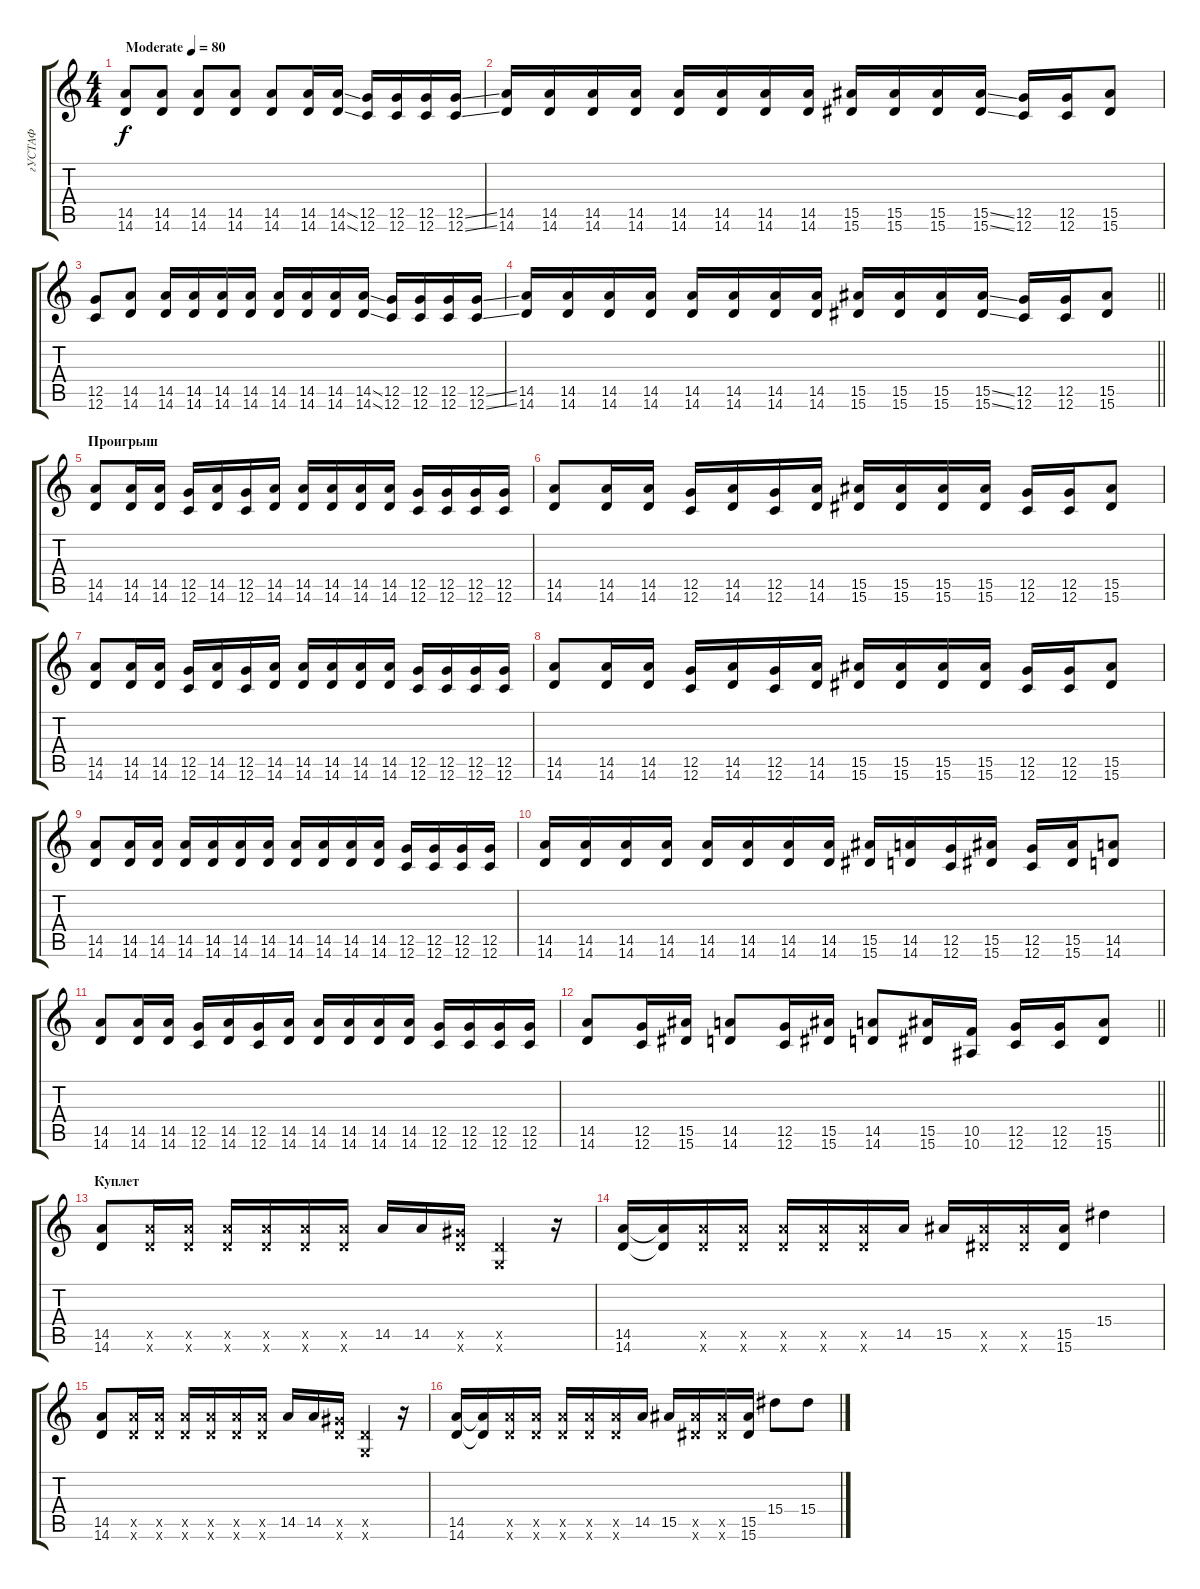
\track ("гУСТАФ" "гУСТАФ") {instrument electricguitarmuted}
\staff {score tabs}
\tuning (D4 A3 F3 C3 G2 C2) {hide}
\ts (4 4)
\tempo (80 "Moderate")
\clef g2
\ks c
(14.5 14.6).8{dy f instrument electricguitarmuted} (14.5 14.6).8 (14.5 14.6).8 (14.5 14.6).8 (14.5 14.6).8 (14.5 14.6).16 (14.5{ss} 14.6{ss}).16 (12.5 12.6).16 (12.5 12.6).16 (12.5 12.6).16 (12.5{ss} 12.6{ss}).16 |
(14.5 14.6).16 (14.5 14.6).16 (14.5 14.6).16 (14.5 14.6).16 (14.5 14.6).16 (14.5 14.6).16 (14.5 14.6).16 (14.5 14.6).16 (15.5 15.6).16 (15.5 15.6).16 (15.5 15.6).16 (15.5{ss} 15.6{ss}).16 (12.5 12.6).16 (12.5 12.6).16 (15.5 15.6).8 |
(12.5 12.6).8 (14.5 14.6).8 (14.5 14.6).16 (14.5 14.6).16 (14.5 14.6).16 (14.5 14.6).16 (14.5 14.6).16 (14.5 14.6).16 (14.5 14.6).16 (14.5{ss} 14.6{ss}).16 (12.5 12.6).16 (12.5 12.6).16 (12.5 12.6).16 (12.5{ss} 12.6{ss}).16 |
\barLineRight lightlight
(14.5 14.6).16 (14.5 14.6).16 (14.5 14.6).16 (14.5 14.6).16 (14.5 14.6).16 (14.5 14.6).16 (14.5 14.6).16 (14.5 14.6).16 (15.5 15.6).16 (15.5 15.6).16 (15.5 15.6).16 (15.5{ss} 15.6{ss}).16 (12.5 12.6).16 (12.5 12.6).16 (15.5 15.6).8 |
\section ("" "Проигрыш")
(14.5 14.6).8{instrument distortionguitar} (14.5 14.6).16 (14.5 14.6).16 (12.5 12.6).16 (14.5 14.6).16 (12.5 12.6).16 (14.5 14.6).16 (14.5 14.6).16 (14.5 14.6).16 (14.5 14.6).16 (14.5 14.6).16 (12.5 12.6).16 (12.5 12.6).16 (12.5 12.6).16 (12.5 12.6).16 |
(14.5 14.6).8 (14.5 14.6).16 (14.5 14.6).16 (12.5 12.6).16 (14.5 14.6).16 (12.5 12.6).16 (14.5 14.6).16 (15.5 15.6).16 (15.5 15.6).16 (15.5 15.6).16 (15.5 15.6).16 (12.5 12.6).16 (12.5 12.6).16 (15.5 15.6).8 |
(14.5 14.6).8 (14.5 14.6).16 (14.5 14.6).16 (12.5 12.6).16 (14.5 14.6).16 (12.5 12.6).16 (14.5 14.6).16 (14.5 14.6).16 (14.5 14.6).16 (14.5 14.6).16 (14.5 14.6).16 (12.5 12.6).16 (12.5 12.6).16 (12.5 12.6).16 (12.5 12.6).16 |
(14.5 14.6).8 (14.5 14.6).16 (14.5 14.6).16 (12.5 12.6).16 (14.5 14.6).16 (12.5 12.6).16 (14.5 14.6).16 (15.5 15.6).16 (15.5 15.6).16 (15.5 15.6).16 (15.5 15.6).16 (12.5 12.6).16 (12.5 12.6).16 (15.5 15.6).8 |
(14.5 14.6).8{instrument distortionguitar} (14.5 14.6).16 (14.5 14.6).16 (14.5 14.6).16 (14.5 14.6).16 (14.5 14.6).16 (14.5 14.6).16 (14.5 14.6).16 (14.5 14.6).16 (14.5 14.6).16 (14.5 14.6).16 (12.5 12.6).16 (12.5 12.6).16 (12.5 12.6).16 (12.5 12.6).16 |
(14.5 14.6).16 (14.5 14.6).16 (14.5 14.6).16 (14.5 14.6).16 (14.5 14.6).16 (14.5 14.6).16 (14.5 14.6).16 (14.5 14.6).16 (15.5 15.6).16 (14.5 14.6).16 (12.5 12.6).16 (15.5 15.6).16 (12.5 12.6).16 (15.5 15.6).16 (14.5 14.6).8 |
(14.5 14.6).8 (14.5 14.6).16 (14.5 14.6).16 (12.5 12.6).16 (14.5 14.6).16 (12.5 12.6).16 (14.5 14.6).16 (14.5 14.6).16 (14.5 14.6).16 (14.5 14.6).16 (14.5 14.6).16 (12.5 12.6).16 (12.5 12.6).16 (12.5 12.6).16 (12.5 12.6).16 |
\barLineRight lightlight
(14.5 14.6).8 (12.5 12.6).16 (15.5 15.6).16 (14.5 14.6).8 (12.5 12.6).16 (15.5 15.6).16 (14.5 14.6).8 (15.5 15.6).16 (10.5 10.6).16 (12.5 12.6).16 (12.5 12.6).16 (15.5 15.6).8 |
\section ("" "Куплет")
(14.5 14.6).8{instrument distortionguitar} (14.5{x} 14.6{x}).16 (14.5{x} 14.6{x}).16 (14.5{x} 14.6{x}).16 (14.5{x} 14.6{x}).16 (14.5{x} 14.6{x}).16 (14.5{x} 14.6{x}).16 14.5.16 14.5.16 (13.5{x} 14.6{x}).16 (0.5{x} 14.6{x}).4 r.16 |
(14.5 14.6).16 (14.5{t} 14.6{t}).16 (14.5{x} 14.6{x}).16 (14.5{x} 14.6{x}).16 (14.5{x} 14.6{x}).16 (14.5{x} 14.6{x}).16 (14.5{x} 14.6{x}).16 14.5.16 15.5.16 (15.5{x} 15.6{x}).16 (15.5{x} 15.6{x}).16 (15.5 15.6).16 15.4.4 |
(14.5 14.6).8{instrument distortionguitar} (14.5{x} 14.6{x}).16 (14.5{x} 14.6{x}).16 (14.5{x} 14.6{x}).16 (14.5{x} 14.6{x}).16 (14.5{x} 14.6{x}).16 (14.5{x} 14.6{x}).16 14.5.16 14.5.16 (13.5{x} 14.6{x}).16 (0.5{x} 14.6{x}).4 r.16 |
(14.5 14.6).16 (14.5{t} 14.6{t}).16 (14.5{x} 14.6{x}).16 (14.5{x} 14.6{x}).16 (14.5{x} 14.6{x}).16 (14.5{x} 14.6{x}).16 (14.5{x} 14.6{x}).16 14.5.16 15.5.16 (15.5{x} 15.6{x}).16 (15.5{x} 15.6{x}).16 (15.5 15.6).16 15.4.8 15.4.8
